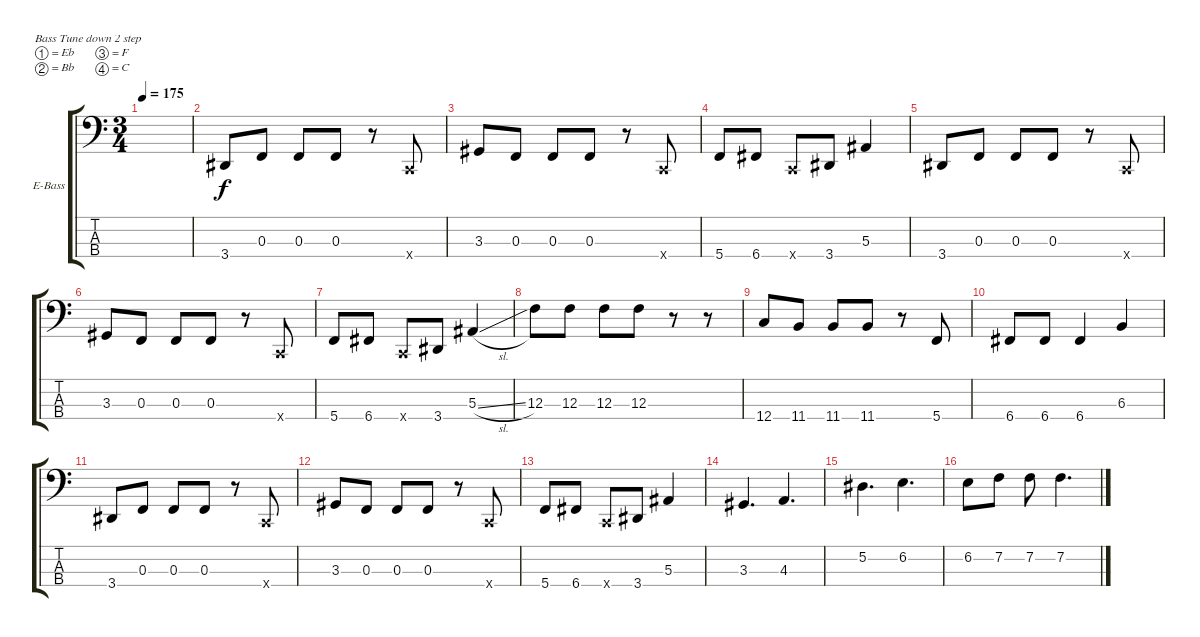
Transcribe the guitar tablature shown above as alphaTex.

\bracketExtendMode groupsimilarinstruments
\firstSystemTrackNameOrientation horizontal
\otherSystemsTrackNameOrientation horizontal
\track ("Electric Bass" "E-Bass") {instrument electricbassfinger}
\staff {score tabs}
\tuning (Eb2 Bb1 F1 C1)
\ts (3 4)
\tempo 175
\clef f4
\ks c
|
3.4.8 0.3.8 0.3.8 0.3.8 r.8 0.4{x}.8 |
3.3.8 0.3.8 0.3.8 0.3.8 r.8 0.4{x}.8 |
5.4.8 6.4.8 0.4{x}.8 3.4.8 5.3.4 |
3.4.8 0.3.8 0.3.8 0.3.8 r.8 0.4{x}.8 |
3.3.8 0.3.8 0.3.8 0.3.8 r.8 0.4{x}.8 |
5.4.8 6.4.8 0.4{x}.8 3.4.8 5.3{sl}.4 |
12.3.8 12.3.8 12.3.8 12.3.8 r.8 r.8 |
12.4.8 11.4.8 11.4.8 11.4.8 r.8 5.4.8 |
6.4.8 6.4.8 6.4.4 6.3.4 |
3.4.8 0.3.8 0.3.8 0.3.8 r.8 0.4{x}.8 |
3.3.8 0.3.8 0.3.8 0.3.8 r.8 0.4{x}.8 |
5.4.8 6.4.8 0.4{x}.8 3.4.8 5.3.4 |
3.3.4{d} 4.3.4{d} |
5.2.4{d} 6.2.4{d} |
6.2.8 7.2.8 7.2.8 7.2.4{d}
